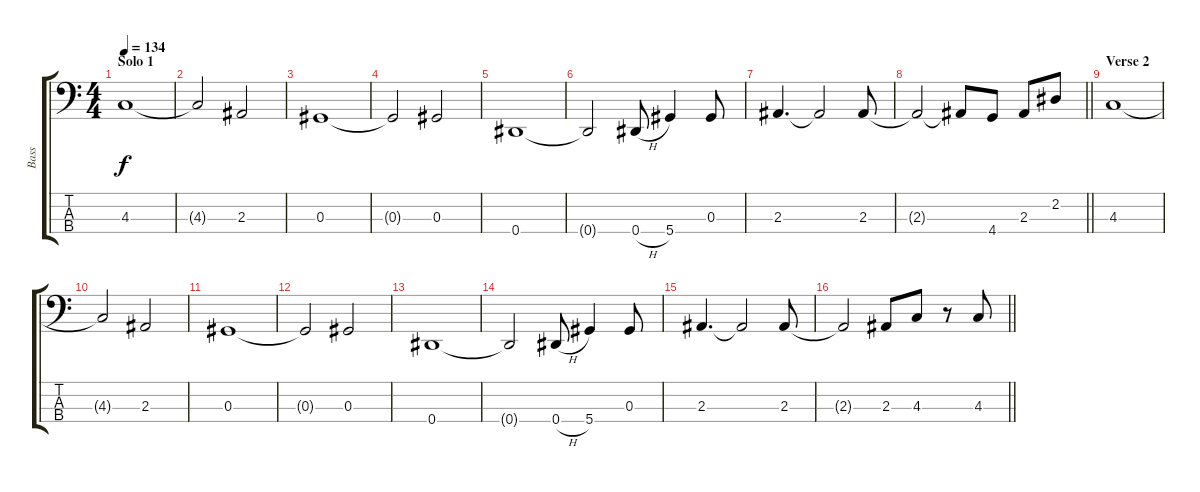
\track ("Bass" "Bass") {instrument electricbasspick}
\staff {score tabs}
\tuning (Gb2 Db2 Ab1 Eb1) {hide}
\ts (4 4)
\section ("" "Solo 1")
\tempo 134
\clef f4
\ks c
4.3.1{dy f} |
4.3{t}.2 2.3.2 |
0.3.1 |
0.3{t}.2 0.3.2 |
0.4.1 |
0.4{t}.2 0.4{h}.8 5.4.4 0.3.8 |
2.3.4{d} 2.3{t}.2 2.3.8 |
\barLineRight lightlight
2.3{t}.2 2.3{t}.8 4.4.8 2.3.8 2.2.8 |
\section ("" "Verse 2")
4.3.1 |
4.3{t}.2 2.3.2 |
0.3.1 |
0.3{t}.2 0.3.2 |
0.4.1 |
0.4{t}.2 0.4{h}.8 5.4.4 0.3.8 |
2.3.4{d} 2.3{t}.2 2.3.8 |
\barLineRight lightlight
2.3{t}.2 2.3.8 4.3.8 r.8 4.3.8
